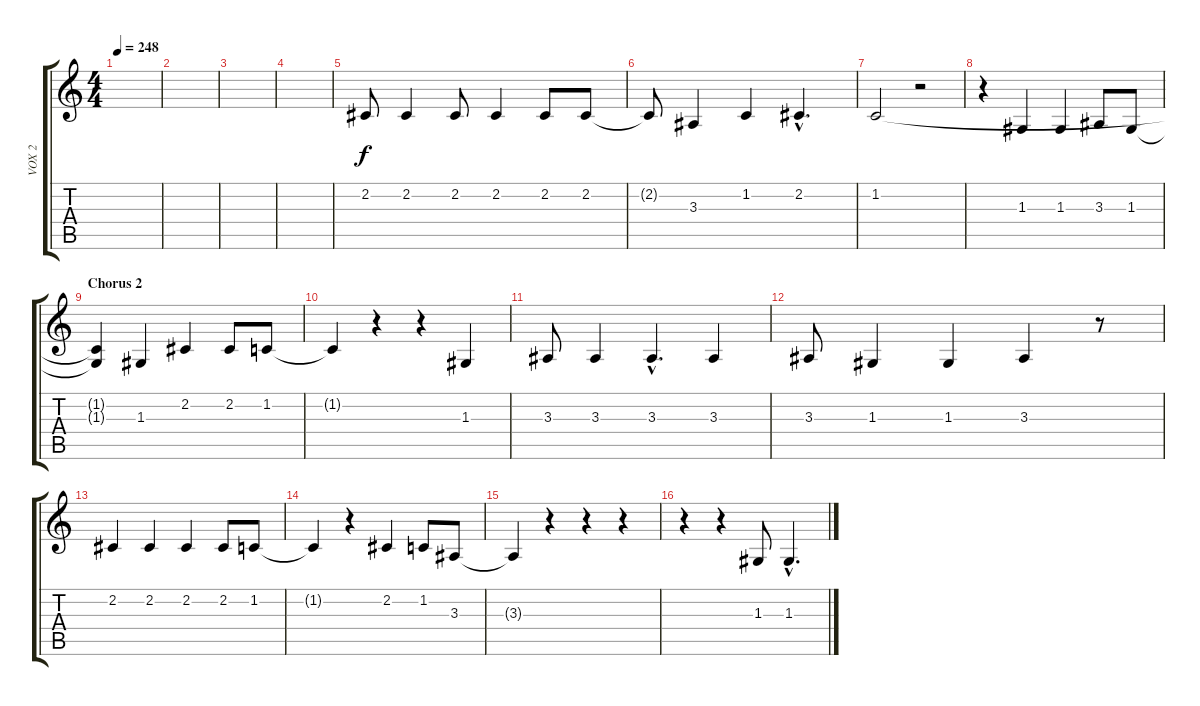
\track ("VOX 2" "VOX 2") {instrument lead6voice}
\staff {score tabs}
\tuning (E4 B3 G3 D3 A2 E2) {hide}
\ts (4 4)
\tempo 248
\clef g2
\ks c
|
|
|
|
2.2.8 2.2.4 2.2.8 2.2.4 2.2.8 2.2.8 |
2.2{t}.8 3.3.4 1.2.4 2.2{hac}.4{d} |
1.2.2 r.2 |
r.4 1.3.4 1.3.4 3.3.8 1.3.8 |
\section ("" "Chorus 2")
(1.2{t} 1.3{t}).4 1.3.4 2.2.4 2.2.8 1.2.8 |
1.2{t}.4 r.4 r.4 1.3.4 |
3.3.8 3.3.4 3.3{hac}.4{d} 3.3.4 |
3.3.8 1.3.4 1.3.4 3.3.4 r.8 |
2.2.4 2.2.4 2.2.4 2.2.8 1.2.8 |
1.2{t}.4 r.4 2.2.4 1.2.8 3.3.8 |
3.3{t}.4 r.4 r.4 r.4 |
r.4 r.4 1.3.8 1.3{hac}.4{d}
